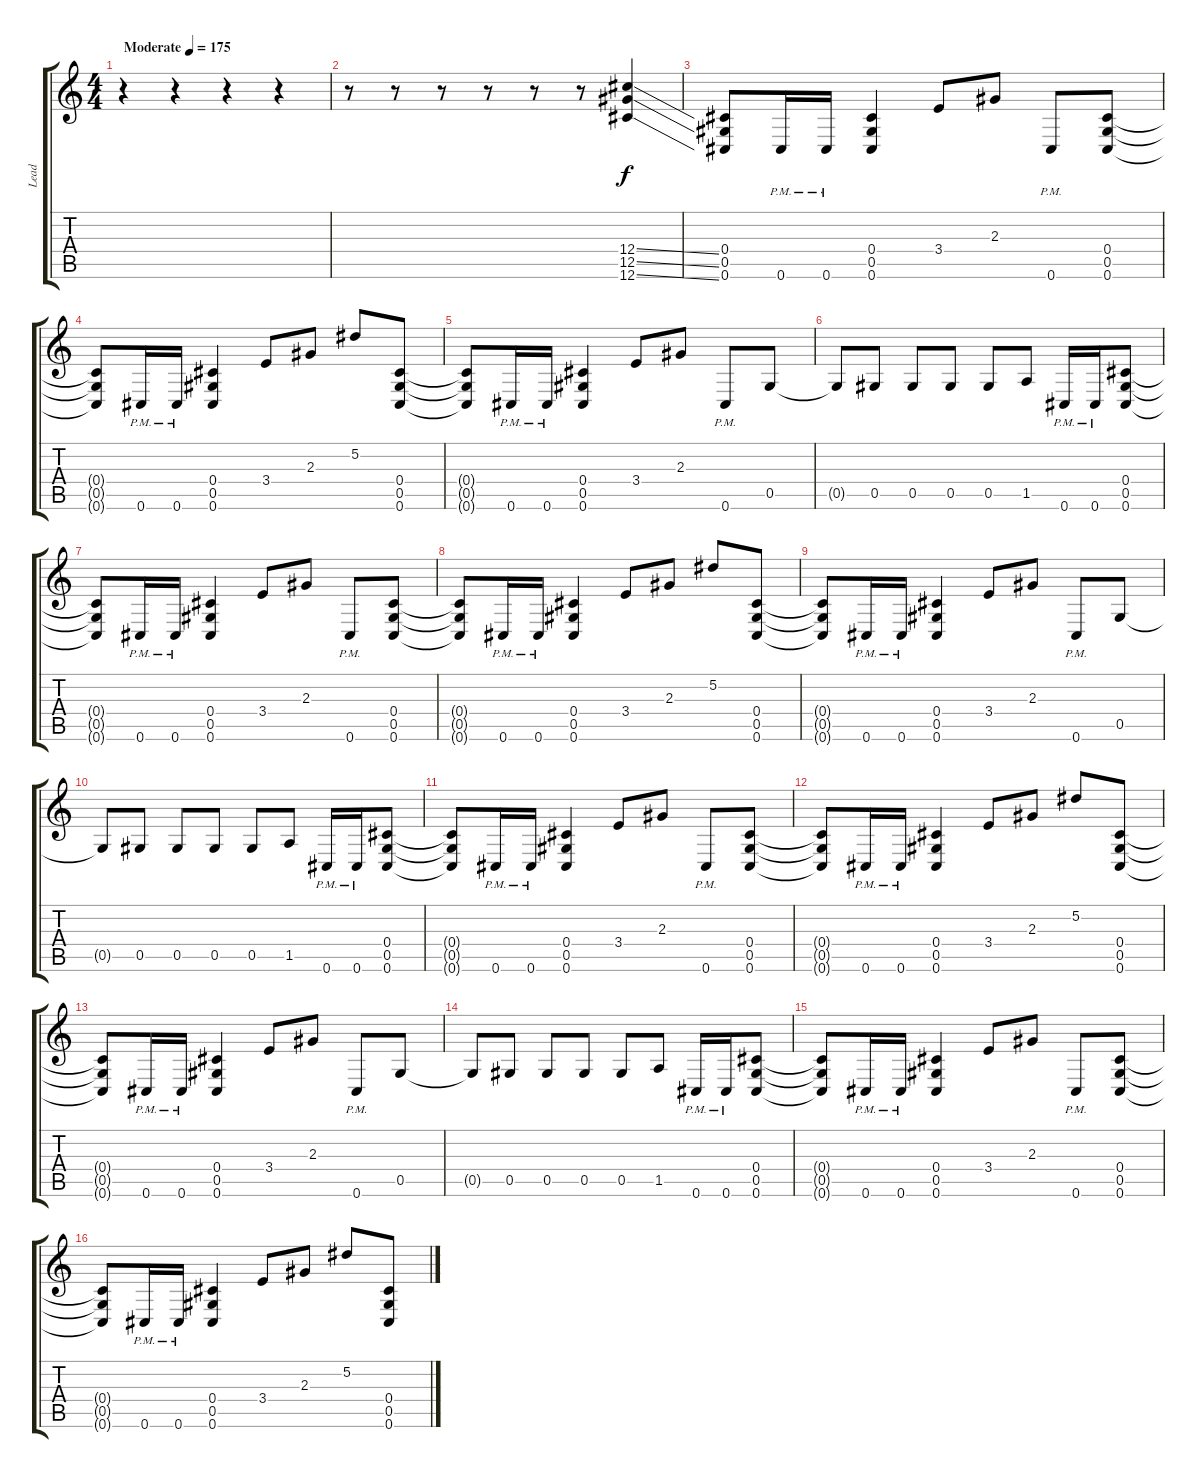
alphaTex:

\track ("Lead" "Lead") {instrument distortionguitar}
\staff {score tabs}
\tuning (Eb4 Bb3 Gb3 Db3 Ab2 Db2) {hide}
\ts (4 4)
\tempo (175 "Moderate")
\clef g2
\ks c
r.4{dy f instrument distortionguitar} r.4 r.4 r.4 |
r.8 r.8 r.8 r.8 r.8 r.8 (12.4{ss} 12.5{ss} 12.6{ss}).4 |
(0.4 0.5 0.6).8 0.6{pm}.16 0.6{pm}.16 (0.4 0.5 0.6).4 3.4.8 2.3.8 0.6{pm}.8 (0.4 0.5 0.6).8 |
(0.4{t} 0.5{t} 0.6{t}).8 0.6{pm}.16 0.6{pm}.16 (0.4 0.5 0.6).4 3.4.8 2.3.8 5.2.8 (0.4 0.5 0.6).8 |
(0.4{t} 0.5{t} 0.6{t}).8 0.6{pm}.16 0.6{pm}.16 (0.4 0.5 0.6).4 3.4.8 2.3.8 0.6{pm}.8 0.5.8 |
0.5{t}.8 0.5.8 0.5.8 0.5.8 0.5.8 1.5.8 0.6{pm}.16 0.6{pm}.16 (0.4 0.5 0.6).8 |
(0.4{t} 0.5{t} 0.6{t}).8 0.6{pm}.16 0.6{pm}.16 (0.4 0.5 0.6).4 3.4.8 2.3.8 0.6{pm}.8 (0.4 0.5 0.6).8 |
(0.4{t} 0.5{t} 0.6{t}).8 0.6{pm}.16 0.6{pm}.16 (0.4 0.5 0.6).4 3.4.8 2.3.8 5.2.8 (0.4 0.5 0.6).8 |
(0.4{t} 0.5{t} 0.6{t}).8 0.6{pm}.16 0.6{pm}.16 (0.4 0.5 0.6).4 3.4.8 2.3.8 0.6{pm}.8 0.5.8 |
0.5{t}.8 0.5.8 0.5.8 0.5.8 0.5.8 1.5.8 0.6{pm}.16 0.6{pm}.16 (0.4 0.5 0.6).8 |
(0.4{t} 0.5{t} 0.6{t}).8 0.6{pm}.16 0.6{pm}.16 (0.4 0.5 0.6).4 3.4.8 2.3.8 0.6{pm}.8 (0.4 0.5 0.6).8 |
(0.4{t} 0.5{t} 0.6{t}).8 0.6{pm}.16 0.6{pm}.16 (0.4 0.5 0.6).4 3.4.8 2.3.8 5.2.8 (0.4 0.5 0.6).8 |
(0.4{t} 0.5{t} 0.6{t}).8 0.6{pm}.16 0.6{pm}.16 (0.4 0.5 0.6).4 3.4.8 2.3.8 0.6{pm}.8 0.5.8 |
0.5{t}.8 0.5.8 0.5.8 0.5.8 0.5.8 1.5.8 0.6{pm}.16 0.6{pm}.16 (0.4 0.5 0.6).8 |
(0.4{t} 0.5{t} 0.6{t}).8 0.6{pm}.16 0.6{pm}.16 (0.4 0.5 0.6).4 3.4.8 2.3.8 0.6{pm}.8 (0.4 0.5 0.6).8 |
(0.4{t} 0.5{t} 0.6{t}).8 0.6{pm}.16 0.6{pm}.16 (0.4 0.5 0.6).4 3.4.8 2.3.8 5.2.8 (0.4 0.5 0.6).8
